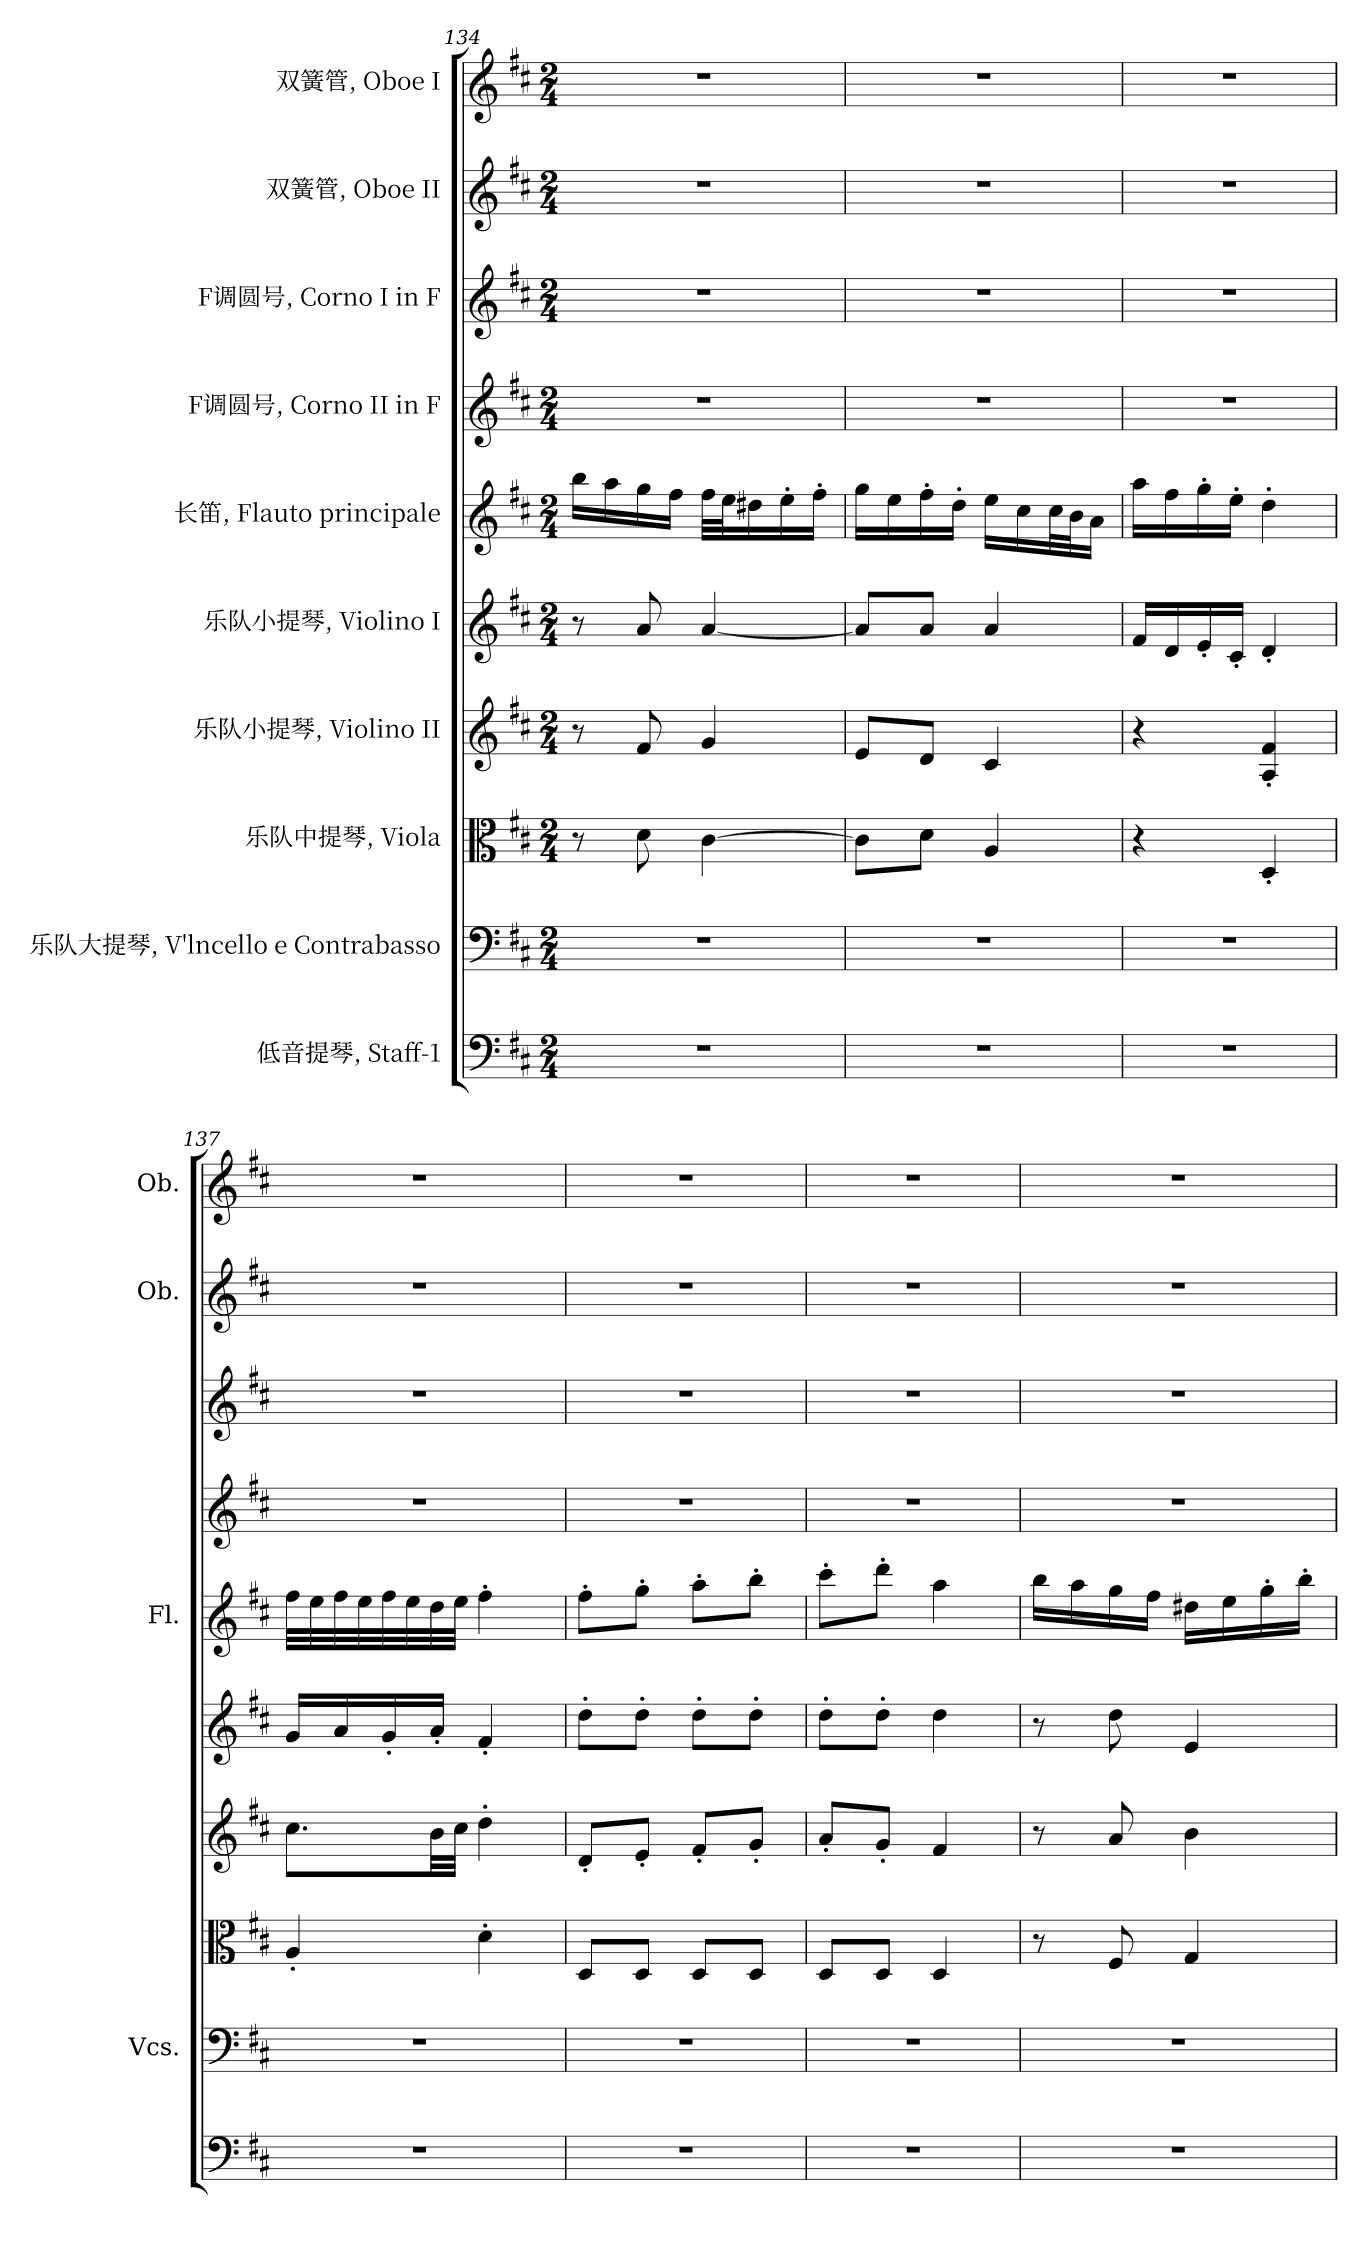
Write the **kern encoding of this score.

**kern	**kern	**kern	**kern	**kern	**kern	**kern	**kern	**kern	**kern
*part10	*part9	*part8	*part7	*part6	*part5	*part4	*part3	*part2	*part1
*staff10	*staff9	*staff8	*staff7	*staff6	*staff5	*staff4	*staff3	*staff2	*staff1
*I"低音提琴, Staff-1	*I"乐队大提琴, V'lncello e Contrabasso	*I"乐队中提琴, Viola	*I"乐队小提琴, Violino II	*I"乐队小提琴, Violino I	*I"长笛, Flauto principale	*I"F调圆号, Corno II in F	*I"F调圆号, Corno I in F	*I"双簧管, Oboe II	*I"双簧管, Oboe I
*	*I'Vcs.	*	*	*	*I'Fl.	*	*	*I'Ob.	*I'Ob.
!!LO:PB:g=z
*clefF4	*clefF4	*clefC3	*clefG2	*clefG2	*clefG2	*clefG2	*clefG2	*clefG2	*clefG2
*ITrd7c12	*	*	*	*	*	*ITrd4c7	*ITrd4c7	*	*
*k[f#c#]	*k[f#c#]	*k[f#c#]	*k[f#c#]	*k[f#c#]	*k[f#c#]	*k[f#]	*k[f#]	*k[f#c#]	*k[f#c#]
*M2/4	*M2/4	*M2/4	*M2/4	*M2/4	*M2/4	*M2/4	*M2/4	*M2/4	*M2/4
=134	=134	=134	=134	=134	=134	=134	=134	=134	=134
2r	2r	8r	8r	8r	16bb\LL	2r	2r	2r	2r
.	.	.	.	.	16aa\	.	.	.	.
.	.	8d\	8f#/	8a/	16gg\	.	.	.	.
.	.	.	.	.	16ff#\JJ	.	.	.	.
.	.	[4c#\	4g/	[4a/	32ff#\LLL	.	.	.	.
.	.	.	.	.	32ee\J	.	.	.	.
.	.	.	.	.	16dd#X\	.	.	.	.
.	.	.	.	.	16ee'\	.	.	.	.
.	.	.	.	.	16ff#'\JJ	.	.	.	.
=135	=135	=135	=135	=135	=135	=135	=135	=135	=135
2r	2r	8c#\L]	8e/L	8a/L]	16gg\LL	2r	2r	2r	2r
.	.	.	.	.	16ee\	.	.	.	.
.	.	8d\J	8d/J	8a/J	16ff#'\	.	.	.	.
.	.	.	.	.	16dd'\JJ	.	.	.	.
.	.	4A/	4c#/	4a/	16ee\LL	.	.	.	.
.	.	.	.	.	16cc#\	.	.	.	.
.	.	.	.	.	32cc#\L	.	.	.	.
.	.	.	.	.	32b\J	.	.	.	.
.	.	.	.	.	16a\JJ	.	.	.	.
=136	=136	=136	=136	=136	=136	=136	=136	=136	=136
2r	2r	4r	4r	16f#/LL	16aa\LL	2r	2r	2r	2r
.	.	.	.	16d/	16ff#\	.	.	.	.
.	.	.	.	16e'/	16gg'\	.	.	.	.
.	.	.	.	16c#'/JJ	16ee'\JJ	.	.	.	.
.	.	4D'/	4A/' 4f#/'	4d'/	4dd'\	.	.	.	.
=137	=137	=137	=137	=137	=137	=137	=137	=137	=137
2r	2r	4A'/	8.cc#\L	16g/LL	32ff#\LLL	2r	2r	2r	2r
.	.	.	.	.	32ee\	.	.	.	.
.	.	.	.	16a/	32ff#\	.	.	.	.
.	.	.	.	.	32ee\	.	.	.	.
.	.	.	.	16g'/	32ff#\	.	.	.	.
.	.	.	.	.	32ee\	.	.	.	.
.	.	.	32b\LL	16a'/JJ	32dd\	.	.	.	.
.	.	.	32cc#\JJJ	.	32ee\JJJ	.	.	.	.
.	.	4d'\	4dd'\	4f#'/	4ff#'\	.	.	.	.
=138	=138	=138	=138	=138	=138	=138	=138	=138	=138
2r	2r	8D/L	8d'/L	8dd'\L	8ff#'\L	2r	2r	2r	2r
.	.	8D/J	8e'/J	8dd'\J	8gg'\J	.	.	.	.
.	.	8D/L	8f#'/L	8dd'\L	8aa'\L	.	.	.	.
.	.	8D/J	8g'/J	8dd'\J	8bb'\J	.	.	.	.
!!LO:PB:g=z
=139	=139	=139	=139	=139	=139	=139	=139	=139	=139
2r	2r	8D/L	8a'/L	8dd'\L	8ccc#'\L	2r	2r	2r	2r
.	.	8D/J	8g'/J	8dd'\J	8ddd'\J	.	.	.	.
.	.	4D/	4f#/	4dd\	4aa\	.	.	.	.
=140	=140	=140	=140	=140	=140	=140	=140	=140	=140
2r	2r	8r	8r	8r	16bb\LL	2r	2r	2r	2r
.	.	.	.	.	16aa\	.	.	.	.
.	.	8F#/	8a/	8dd\	16gg\	.	.	.	.
.	.	.	.	.	16ff#\JJ	.	.	.	.
.	.	4G/	4b\	4e/	16dd#X\LL	.	.	.	.
.	.	.	.	.	16ee\	.	.	.	.
.	.	.	.	.	16gg'\	.	.	.	.
.	.	.	.	.	16bb'\JJ	.	.	.	.
=	=	=	=	=	=	=	=	=	=
*-	*-	*-	*-	*-	*-	*-	*-	*-	*-
